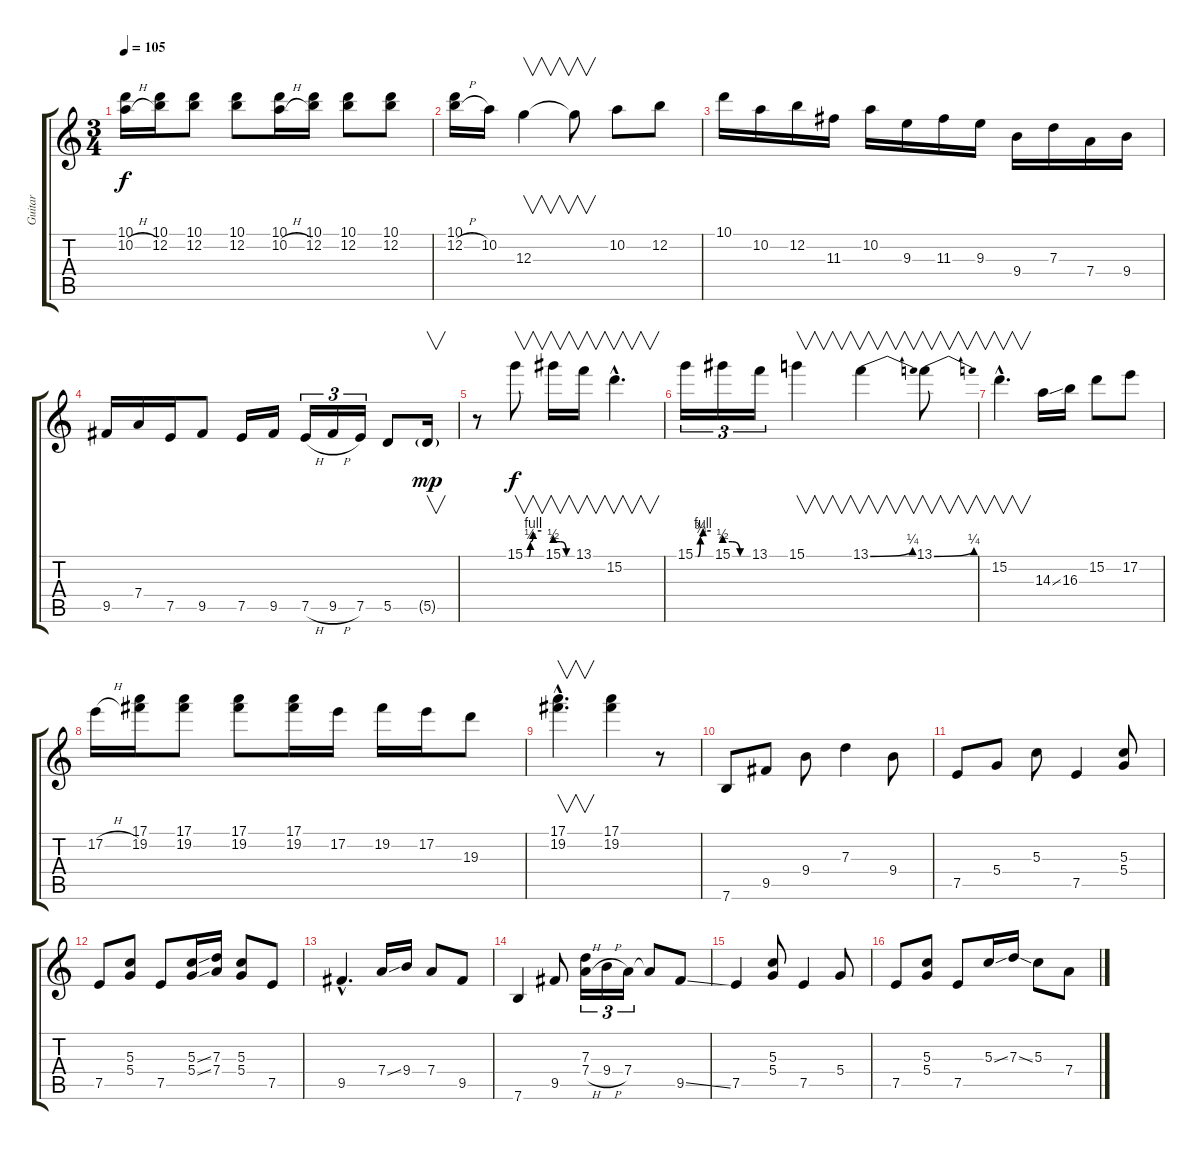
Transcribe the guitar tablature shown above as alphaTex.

\track ("Guitar" "Guitar") {instrument overdrivenguitar}
\staff {score tabs}
\tuning (E4 B3 G3 D3 A2 E2) {hide}
\ts (3 4)
\tempo 105
\clef g2
\ks c
(10.1 10.2{h}).16{dy f} (10.1 12.2).16 (10.1 12.2).8 (10.1 12.2).8 (10.1 10.2{h}).16 (10.1 12.2).16 (10.1 12.2).8 (10.1 12.2).8 |
(10.1 12.2{h}).16 10.2.16 12.3.4{v} 12.3{t}.8{v} 10.2.8 12.2.8 |
10.1.16 10.2.16 12.2.16 11.3.16 10.2.16 9.3.16 11.3.16 9.3.16 9.4.16 7.3.16 7.4.16 9.4.16 |
9.5.16 7.4.16 7.5.16 9.5.8 7.5.16 9.5.16 7.5{h}.16{tu (3 2)} 9.5{h}.16{tu (3 2)} 7.5.16{tu (3 2)} 5.5.8 5.5{g}.16{v dy mp} |
r.8 15.1{be (custom 0 0 14 0 20 2 30 4 60 4)}.8{v dy f} 15.1{be (custom 0 2 20 2 40 0 60 0)}.16{v} 13.1.16{v} 15.2{hac}.4{v d} |
15.1{be (custom 0 0 10 0 20 3 30 4 60 4)}.16{tu (3 2)} 15.1{be (custom 0 2 20 2 40 0 60 0)}.16{tu (3 2)} 13.1.16{tu (3 2)} 15.1.4{v} 13.1{be (bend 0 0 60 1)}.4{v} 13.1{be (bend 0 0 60 1)}.8{v} |
15.2{hac}.4{v d} 14.3{ss}.16 16.3.16 15.2.8 17.2.8 |
17.2{h}.16 (17.1 19.2).16 (17.1 19.2).8 (17.1 19.2).8 (17.1 19.2).16 17.2.16 19.2.16 17.2.16 19.3.8 |
(17.1{hac} 19.2{hac}).4{v d} (17.1 19.2).4 r.8 |
7.6.8 9.5.8 9.4.8 7.3.4 9.4.8 |
7.5.8 5.4.8 5.3.8 7.5.4 (5.3 5.4).8 |
7.5.8 (5.3 5.4).8 7.5.8 (5.3{ss} 5.4{ss}).16 (7.3 7.4).16 (5.3 5.4).8 7.5.8 |
9.5{hac}.4{d} 7.4{ss}.16 9.4.16 7.4.8 9.5.8 |
7.6.4 9.5.8 (7.3 7.4{h}).16{tu (3 2)} 9.4{h}.16{tu (3 2)} 7.4.16{tu (3 2)} 7.4{t}.8 9.5{ss}.8 |
7.5.4 (5.3 5.4).8 7.5.4 5.4.8 |
7.5.8 (5.3 5.4).8 7.5.8 5.3{ss}.16 7.3{ss}.16 5.3.8 7.4.8
